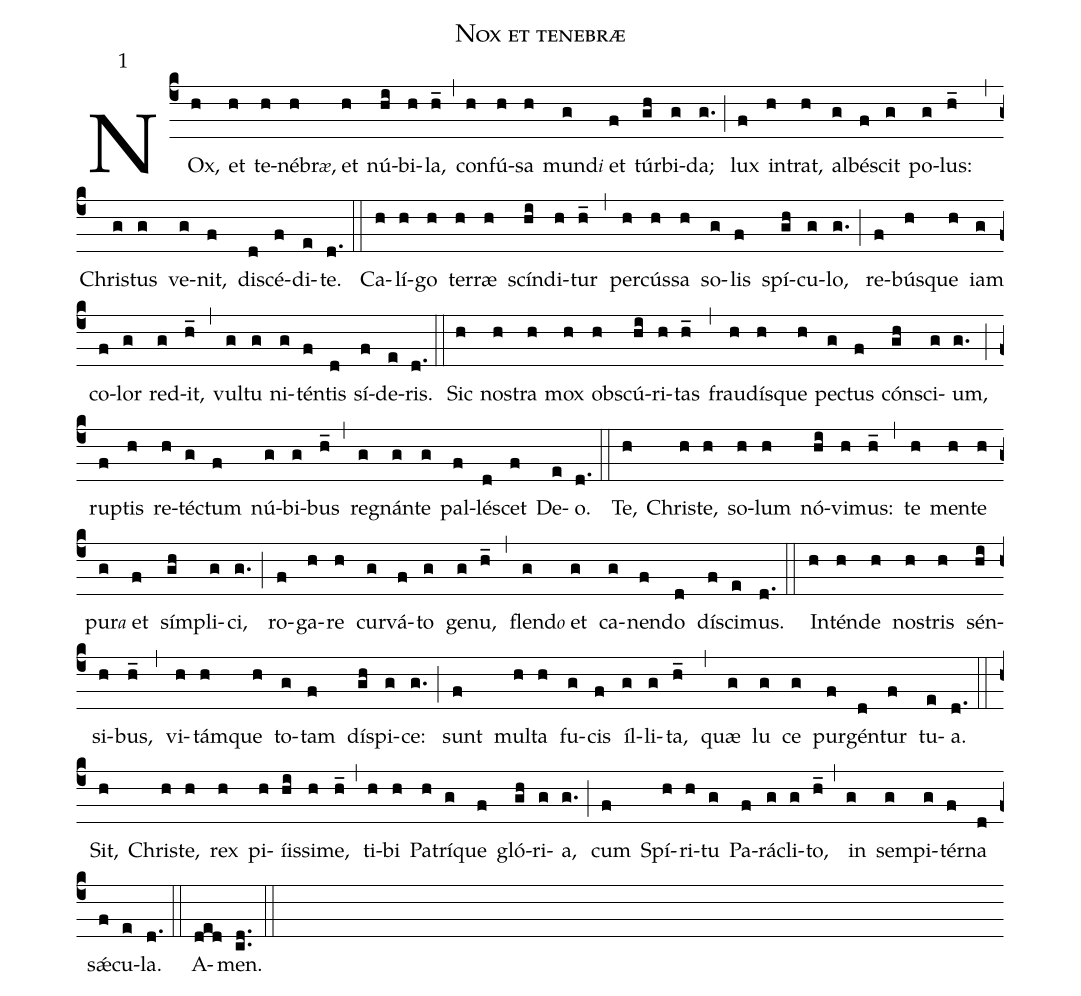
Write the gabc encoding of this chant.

name: Nox et tenebræ;
mode: 1;
%%
(c4)
NOx,(h) et(h) te(h)né(h)br<e>æ</e>, {e}t(h) nú(hi)bi(h)la,(h_) (,)
con(h)fú(h)sa(h) mun(g)d<e>i</e> {e}t(f) túr(gh)bi(g)da;(g.) (;)
lux(f) int(h)rat,(h) al(g)bés(f)cit(g) po(g)lus:(h_) (,)
Chris(g)tus(g) ve(g)nit,(f) dis(d)cé(f)di(e)te.(d.) (::)

Ca(h)lí(h)go(h) ter(h)ræ(h) scín(hi)di(h)tur(h_) (,)
per(h)cús(h)sa(h) so(g)lis(f) spí(gh)cu(g)lo,(g.) (;)
re(f)bús(h)que(h) iam(g) co(f)lor(g) red(g)it,(h_) (,)
vul(g)tu(g) ni(g)tén(f)tis(d) sí(f)de(e)ris.(d.) (::)

Sic(h) nos(h)tra(h) mox(h) ob(h)scú(hi)ri(h)tas(h_) (,)
frau(h)dís(h)que(h) pec(g)tus(f) cón(gh)sci(g)um,(g.) (;)
rup(f)tis(h) re(h)téc(g)tum(f) nú(g)bi(g)bus(h_) (,)
re(g)gnán(g)te(g) pal(f)lés(d)cet(f) De(e)o.(d.) (::)

Te,(h) Chris(h)te,(h) so(h)lum(h) nó(hi)vi(h)mus:(h_) (,)
te(h) men(h)te(h) pu(g)r<e>a</e> {e}t(f) sím(gh)pli(g)ci,(g.) (;)
ro(f)ga(h)re(h) cur(g)vá(f)to(g) ge(g)nu,(h_) (,)
flen(g)d<e>o</e> {e}t(g) ca(g)nen(f)do(d) dí(f)sci(e)mus.(d.) (::)

In(h)tén(h)de(h) nos(h)tris(h) sén(hi)si(h)bus,(h_) (,)
vi(h)tám(h)que(h) to(g)tam(f) dís(gh)pi(g)ce:(g.) (;)
sunt(f) mul(h)ta(h) fu(g)cis(f) íl(g)li(g)ta,(h_) (,)
quæ(g) lu(g) ce(g) pur(f)gén(d)tur(f) tu(e)a.(d.) (::)

Sit,(h) Chris(h)te,(h) rex(h) pi(h)íis(hi)si(h)me,(h_) (,)
ti(h)bi(h) Pa(h)trí(g)que(f) gló(gh)ri(g)a,(g.) (;)
cum(f) Spí(h)ri(h)tu(g) Pa(f)rá(g)cli(g)to,(h_) (,)
in(g) sem(g)pi(g)tér(f)na(d) sǽ(f)cu(e)la.(d.) (::)

A(ded)men.(cd..) (::)
